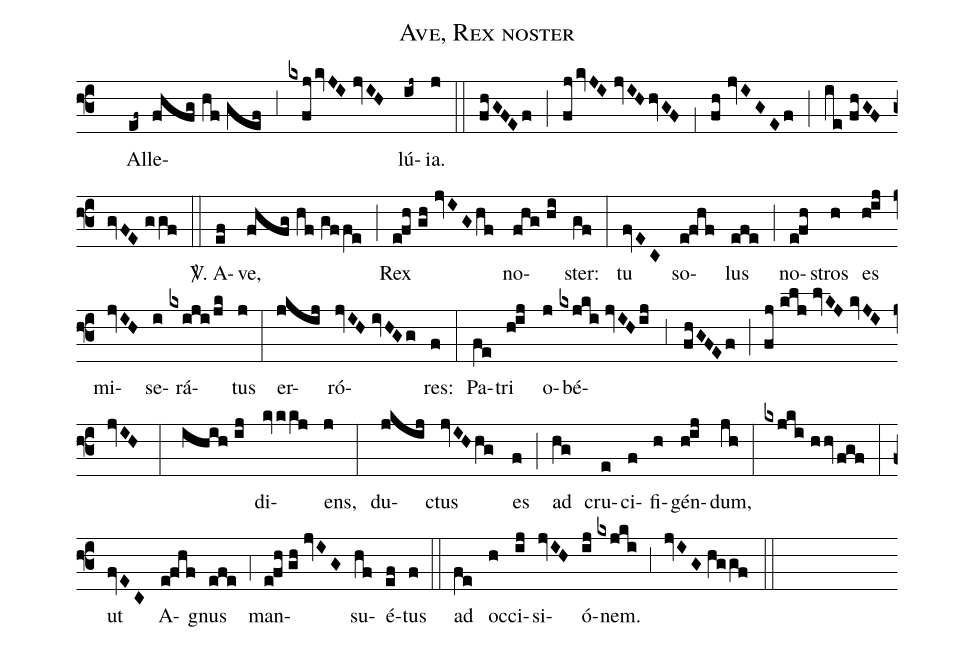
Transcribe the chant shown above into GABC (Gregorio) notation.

name:Ave, Rex noster;
mode:II;
office-part:Alleluia;
%%
(f3) () Al(ef~)le(fhfg//hf//gef)(,3)(kxfj/kvJI//jvIH)lú(ij~)ia.(j) (::) (fhGFEf) (;) (fj/kvJI//jvIH/hvGF) (,1) (fh//jvIGEf) (;) (ie//fhGF//gvFE//ggf) (::) <sp>V/</sp>. A(ef)ve,(fhfg//hf//gffe) (;) Rex(e!fh//gh//jvIG/hf) no(fhg//hi)ster:(gf) (:) tu(fvEC) so(e!fhf)lus(efe) (;) no(e!fh)stros(h) es(h!ij) mi(jvIH)se(i)rá(kxiji/jk)tus(j) (:) er(jkij)ró(jvIH//ivHGg)res:(f) (:) Pa(fe)tri(h!ij) o(j)bé(kxjki//jvIH/ij,3fhGFEf)(;)(fj//klj//lvKJ//kvJI//jvIH:ihih//ij)di(kvkkj)ens,(j) (:) du(jkij)ctus(jvIH/hg) es(f) (;) ad(hg) cru(e)ci(f)fi(h)gén(h!ij)dum,(jh) (:) (kxjki//hhv/fgf) (:) ut(fvEC) A(e!fhf)gnus(efe) (,4) man(e!fh//gh//jvIG)su(hf)é(ef)tus(f) (::) ad(fe) oc(h)ci(ij)si(jvIH)ó(ij)nem.(kxjki) (,3) (jvIG//hggf) (::)
